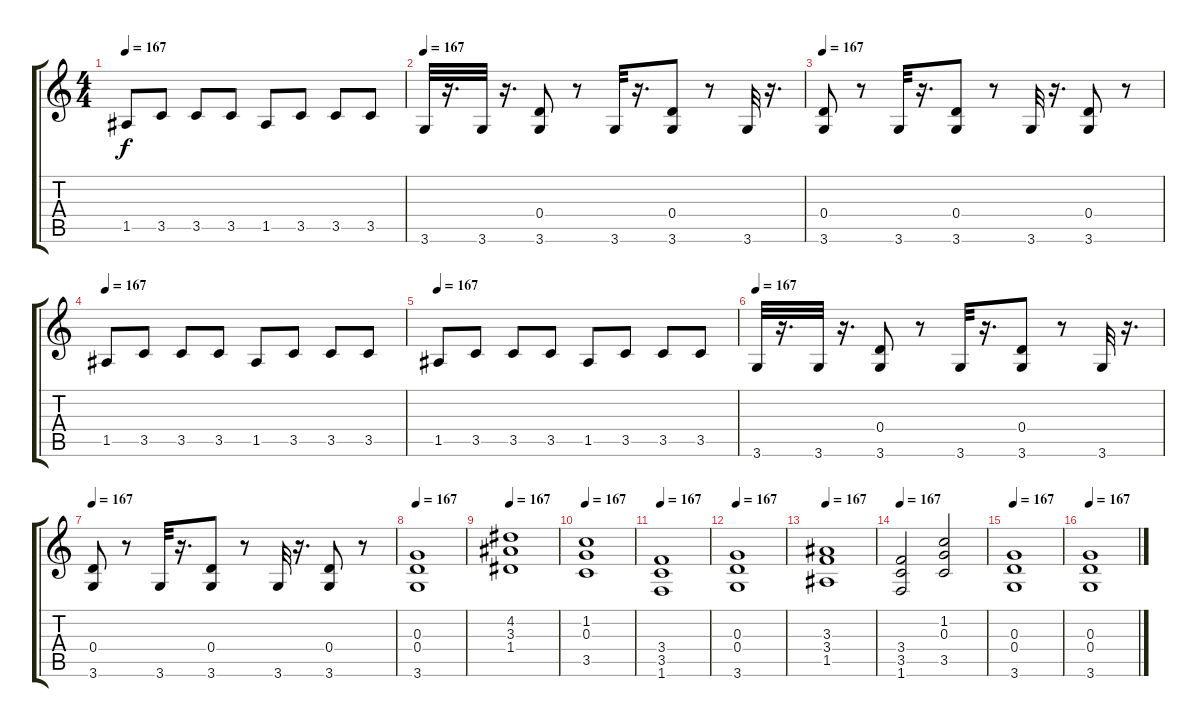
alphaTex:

\track "" {instrument overdrivenguitar}
\staff {score tabs}
\tuning (E4 B3 G3 D3 A2 E2) {hide}
\ts (4 4)
\tempo 167
\clef g2
\ks c
1.5.8{dy f} 3.5.8 3.5.8 3.5.8 1.5.8 3.5.8 3.5.8 3.5.8 |
\tempo 167
3.6.32 r.16{d} 3.6.32 r.16{d} (0.4 3.6).8 r.8 3.6.32 r.16{d} (0.4 3.6).8 r.8 3.6.32 r.16{d} |
\tempo 167
(0.4 3.6).8 r.8 3.6.32 r.16{d} (0.4 3.6).8 r.8 3.6.32 r.16{d} (0.4 3.6).8 r.8 |
\tempo 167
1.5.8 3.5.8 3.5.8 3.5.8 1.5.8 3.5.8 3.5.8 3.5.8 |
\tempo 167
1.5.8 3.5.8 3.5.8 3.5.8 1.5.8 3.5.8 3.5.8 3.5.8 |
\tempo 167
3.6.32 r.16{d} 3.6.32 r.16{d} (0.4 3.6).8 r.8 3.6.32 r.16{d} (0.4 3.6).8 r.8 3.6.32 r.16{d} |
\tempo 167
(0.4 3.6).8 r.8 3.6.32 r.16{d} (0.4 3.6).8 r.8 3.6.32 r.16{d} (0.4 3.6).8 r.8 |
\tempo 167
(0.3 0.4 3.6).1 |
\tempo 167
(4.2 3.3 1.4).1 |
\tempo 167
(1.2 0.3 3.5).1 |
\tempo 167
(3.4 3.5 1.6).1 |
\tempo 167
(0.3 0.4 3.6).1 |
\tempo 167
(3.3 3.4 1.5).1 |
\tempo 167
(3.4 3.5 1.6).2 (1.2 0.3 3.5).2 |
\tempo 167
(0.3 0.4 3.6).1 |
\tempo 167
(0.3 0.4 3.6).1
